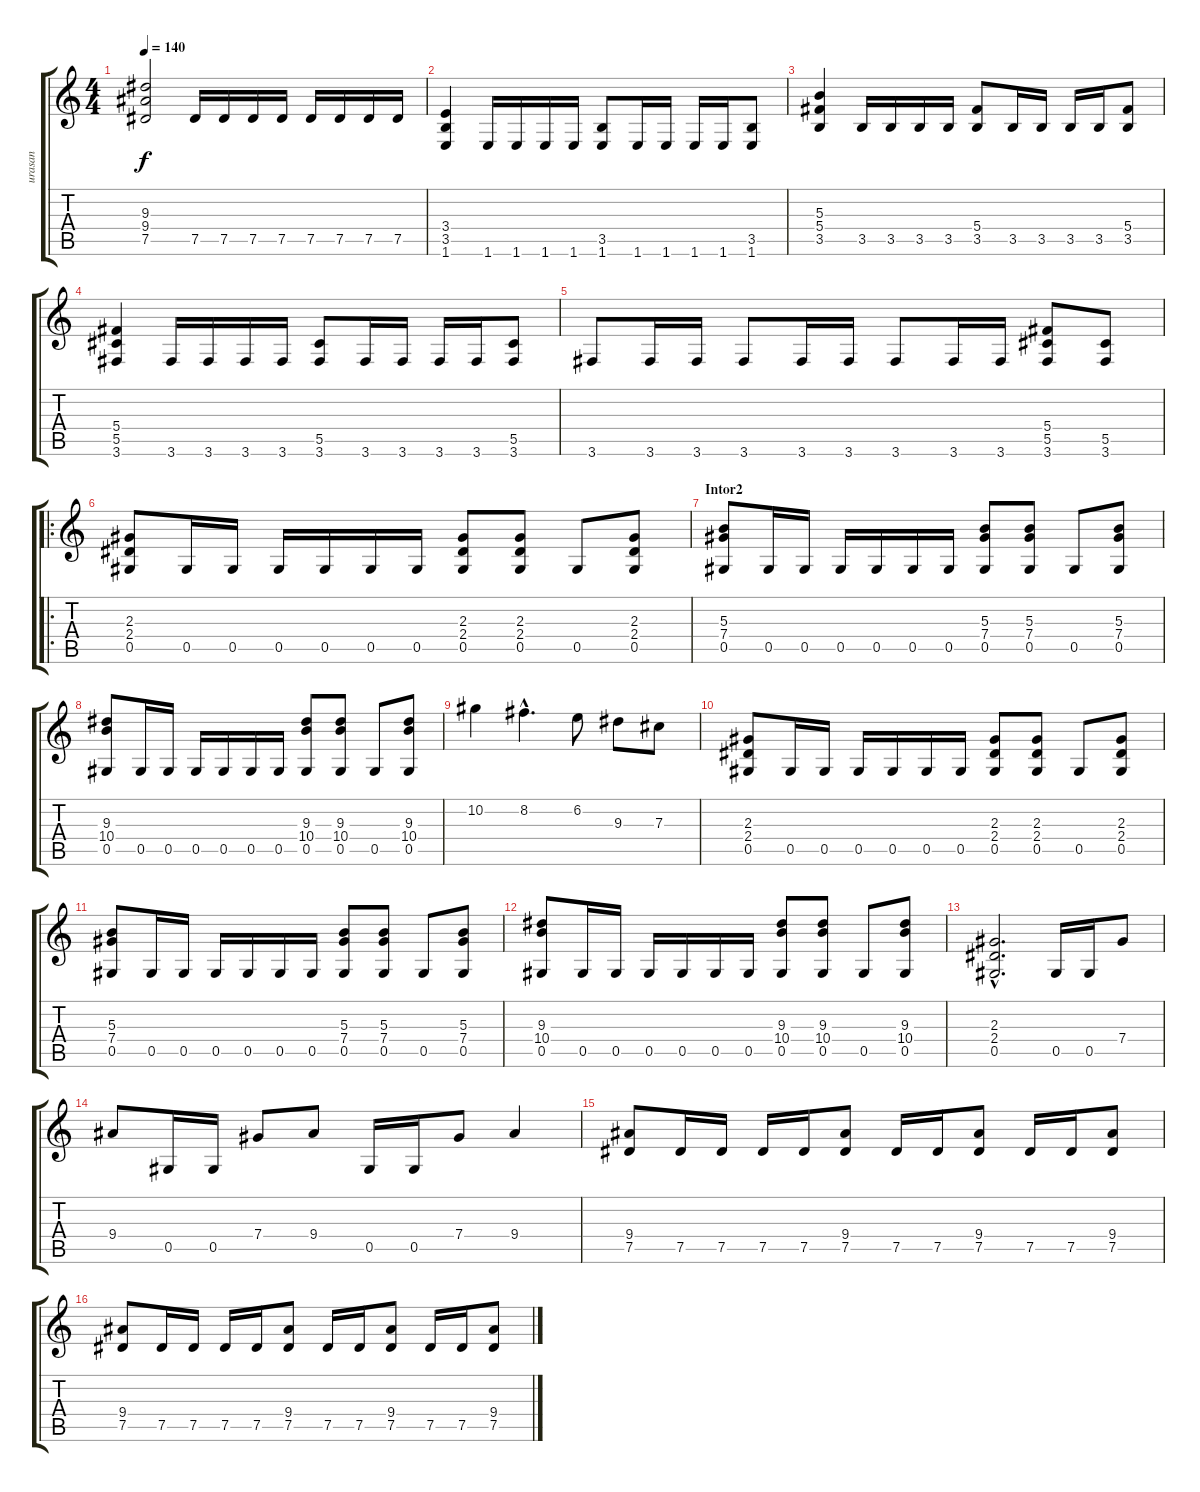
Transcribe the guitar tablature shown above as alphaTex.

\track ("urasan" "urasan") {instrument distortionguitar}
\staff {score tabs}
\tuning (Eb4 Bb3 Gb3 Db3 Ab2 Eb2) {hide}
\ts (4 4)
\tempo 140
\clef g2
\ks aminor
(9.3 9.4 7.5).2{dy f} 7.5.16 7.5.16 7.5.16 7.5.16 7.5.16 7.5.16 7.5.16 7.5.16 |
(3.4 3.5 1.6).4 1.6.16 1.6.16 1.6.16 1.6.16 (3.5 1.6).8 1.6.16 1.6.16 1.6.16 1.6.16 (3.5 1.6).8 |
(5.3 5.4 3.5).4 3.5.16 3.5.16 3.5.16 3.5.16 (5.4 3.5).8 3.5.16 3.5.16 3.5.16 3.5.16 (5.4 3.5).8 |
(5.4 5.5 3.6).4 3.6.16 3.6.16 3.6.16 3.6.16 (5.5 3.6).8 3.6.16 3.6.16 3.6.16 3.6.16 (5.5 3.6).8 |
3.6.8 3.6.16 3.6.16 3.6.8 3.6.16 3.6.16 3.6.8 3.6.16 3.6.16 (5.4 5.5 3.6).8 (5.5 3.6).8 |
\ro
(2.3 2.4 0.5).8 0.5.16 0.5.16 0.5.16 0.5.16 0.5.16 0.5.16 (2.3 2.4 0.5).8 (2.3 2.4 0.5).8 0.5.8 (2.3 2.4 0.5).8 |
\section ("" "Intor2")
(5.3 7.4 0.5).8 0.5.16 0.5.16 0.5.16 0.5.16 0.5.16 0.5.16 (5.3 7.4 0.5).8 (5.3 7.4 0.5).8 0.5.8 (5.3 7.4 0.5).8 |
(9.3 10.4 0.5).8 0.5.16 0.5.16 0.5.16 0.5.16 0.5.16 0.5.16 (9.3 10.4 0.5).8 (9.3 10.4 0.5).8 0.5.8 (9.3 10.4 0.5).8 |
10.2.4 8.2{hac}.4{d} 6.2.8 9.3.8 7.3.8 |
(2.3 2.4 0.5).8 0.5.16 0.5.16 0.5.16 0.5.16 0.5.16 0.5.16 (2.3 2.4 0.5).8 (2.3 2.4 0.5).8 0.5.8 (2.3 2.4 0.5).8 |
(5.3 7.4 0.5).8 0.5.16 0.5.16 0.5.16 0.5.16 0.5.16 0.5.16 (5.3 7.4 0.5).8 (5.3 7.4 0.5).8 0.5.8 (5.3 7.4 0.5).8 |
(9.3 10.4 0.5).8 0.5.16 0.5.16 0.5.16 0.5.16 0.5.16 0.5.16 (9.3 10.4 0.5).8 (9.3 10.4 0.5).8 0.5.8 (9.3 10.4 0.5).8 |
(2.3{hac} 2.4{hac} 0.5{hac}).2{d} 0.5.16 0.5.16 7.4.8 |
9.4.8 0.5.16 0.5.16 7.4.8 9.4.8 0.5.16 0.5.16 7.4.8 9.4.4 |
(9.4 7.5).8 7.5.16 7.5.16 7.5.16 7.5.16 (9.4 7.5).8 7.5.16 7.5.16 (9.4 7.5).8 7.5.16 7.5.16 (9.4 7.5).8 |
(9.4 7.5).8 7.5.16 7.5.16 7.5.16 7.5.16 (9.4 7.5).8 7.5.16 7.5.16 (9.4 7.5).8 7.5.16 7.5.16 (9.4 7.5).8
